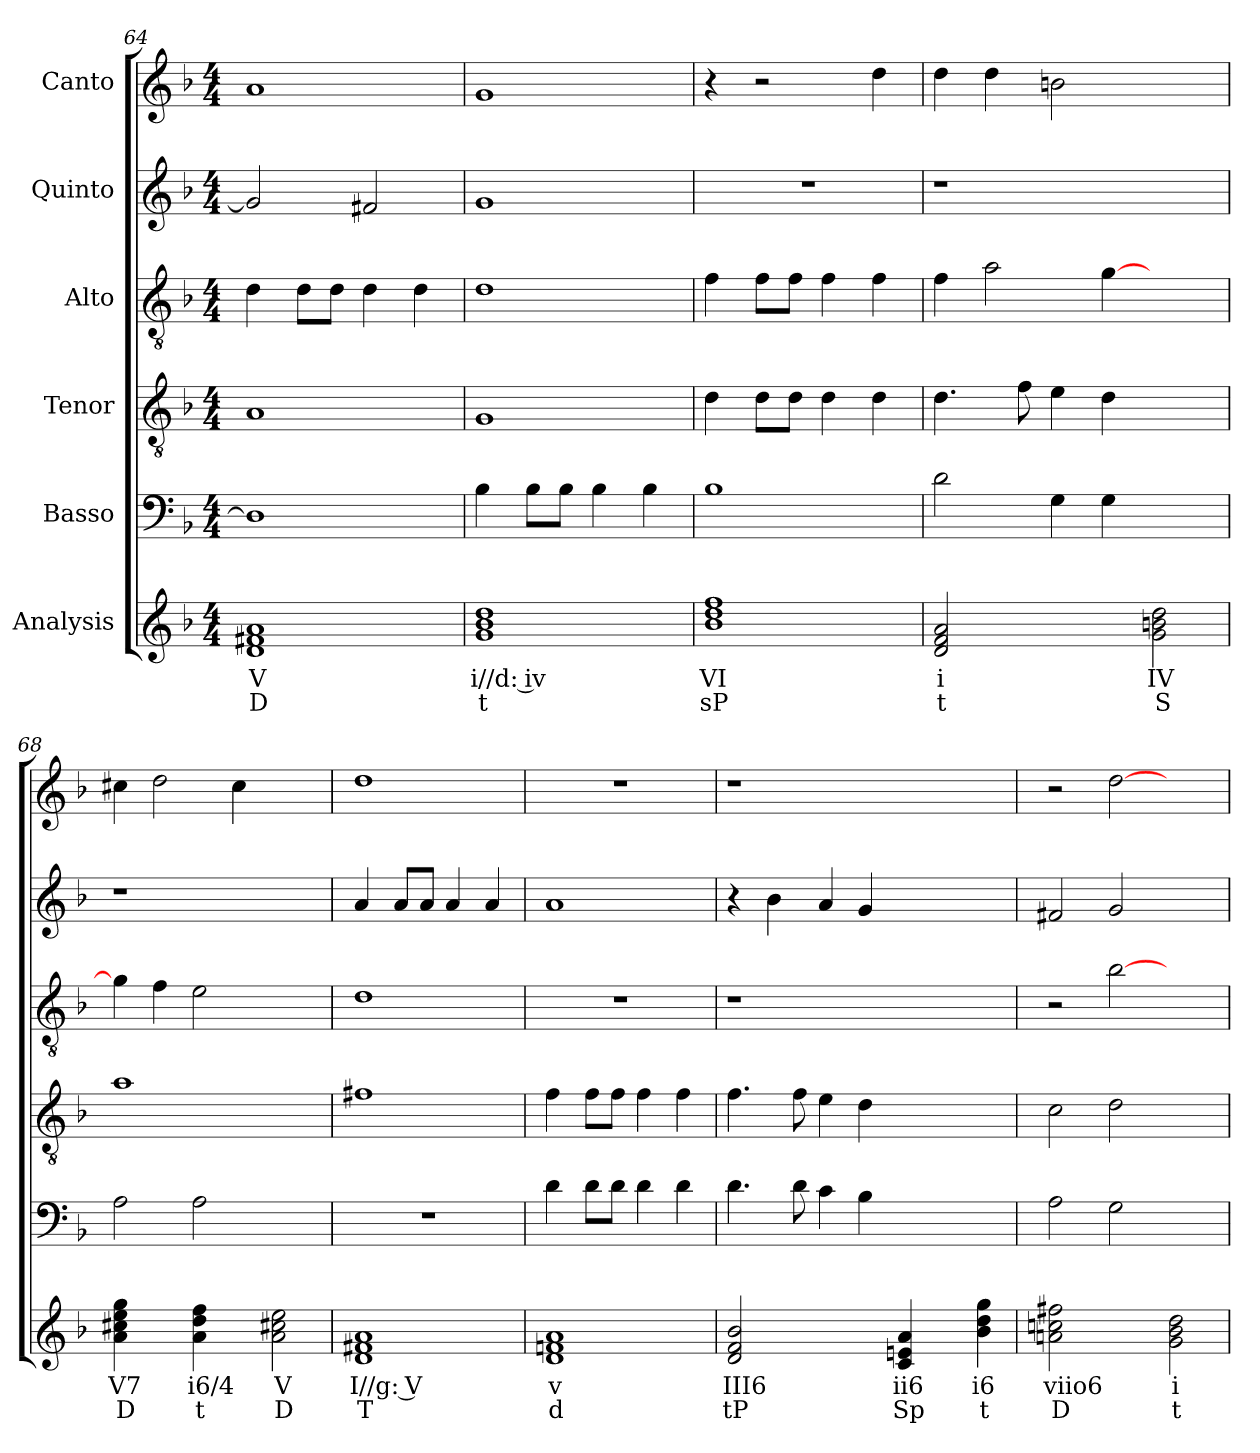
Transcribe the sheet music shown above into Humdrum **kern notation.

**kern	**text	**text	**kern	**kern	**kern	**kern	**kern
*part6	*part6	*part6	*part5	*part4	*part3	*part2	*part1
*staff6	*staff6	*staff6	*staff5	*staff4	*staff3	*staff2	*staff1
*I"Analysis	*	*	*I"Basso	*I"Tenor	*I"Alto	*I"Quinto	*I"Canto
*	*	*	*clefF4	*clefGv2	*clefGv2	*clefG2	*clefG2
*k[b-]	*	*	*k[b-]	*k[b-]	*k[b-]	*k[b-]	*k[b-]
*	*	*	*F:	*F:	*F:	*F:	*F:
*M4/4	*	*	*M4/4	*M4/4	*M4/4	*M4/4	*M4/4
=64	=64	=64	=64	=64	=64	=64	=64
1d 1f#X 1a	V	D	1D]	1A	4d\	2g/]	1a
.	.	.	.	.	8d\L	.	.
.	.	.	.	.	8d\J	.	.
.	.	.	.	.	4d\	2f#X/	.
.	.	.	.	.	4d\	.	.
=65	=65	=65	=65	=65	=65	=65	=65
1g 1b- 1dd	i//d: iv	t	4B-\	1G	1d	1g	1g
.	.	.	8B-\L	.	.	.	.
.	.	.	8B-\J	.	.	.	.
.	.	.	4B-\	.	.	.	.
.	.	.	4B-\	.	.	.	.
=66	=66	=66	=66	=66	=66	=66	=66
1b- 1dd 1ff	VI	sP	1B-	4d\	4f\	1r	4r
.	.	.	.	8d\L	8f\L	.	2r
.	.	.	.	8d\J	8f\J	.	.
.	.	.	.	4d\	4f\	.	.
.	.	.	.	4d\	4f\	.	4dd\
=67	=67	=67	=67	=67	=67	=67	=67
2d 2f 2a	i	t	2d\	4.d\	4f\	1r	4dd\
.	.	.	.	.	2a\	.	4dd\
.	.	.	.	8f\	.	.	.
2ryy	.	.	4G\	4e\	.	.	2bn\
.	.	.	4G\	4d\	[4g\	.	.
2g 2bn 2dd	IV	S	2ryy	2ryy	2ryy	2ryy	2ryy
=68	=68	=68	=68	=68	=68	=68	=68
4a 4cc#X 4ee 4gg	V7	D	2A\	1a	4g\]	1r	4cc#X\
4ryy	.	.	.	.	4f\	.	2dd\
4a 4dd 4ff	i6/4	t	2A\	.	2e\	.	.
4ryy	.	.	.	.	.	.	4cc#\
2a 2cc#X 2ee	V	D	2ryy	2ryy	2ryy	2ryy	2ryy
=69	=69	=69	=69	=69	=69	=69	=69
1d 1f#X 1a	I//g: V	T	1r	1f#X	1d	4a/	1dd
.	.	.	.	.	.	8a/L	.
.	.	.	.	.	.	8a/J	.
.	.	.	.	.	.	4a/	.
.	.	.	.	.	.	4a/	.
=70	=70	=70	=70	=70	=70	=70	=70
1d 1fn 1a	v	d	4d\	4f\	1r	1a	1r
.	.	.	8d\L	8f\L	.	.	.
.	.	.	8d\J	8f\J	.	.	.
.	.	.	4d\	4f\	.	.	.
.	.	.	4d\	4f\	.	.	.
=71	=71	=71	=71	=71	=71	=71	=71
2d 2f 2b-	III6	tP	4.d\	4.f\	1r	4r	1r
.	.	.	.	.	.	4b-\	.
.	.	.	8d\	8f\	.	.	.
2ryy	.	.	4c\	4e\	.	4a/	.
.	.	.	4B-\	4d\	.	4g/	.
4c 4en 4a	ii6	Sp	2.ryy	2.ryy	2.ryy	2.ryy	2.ryy
4ryy	.	.	.	.	.	.	.
4b- 4dd 4gg	i6	t	.	.	.	.	.
=72	=72	=72	=72	=72	=72	=72	=72
2an 2ccn 2ff#X	viio6	D	2A\	2c\	2r	2f#X/	2r
2ryy	.	.	2G\	2d\	[2b-\	2g/	[2dd\
2g 2b- 2dd	i	t	2ryy	2ryy	2ryy	2ryy	2ryy
=	=	=	=	=	=	=	=
*-	*-	*-	*-	*-	*-	*-	*-
